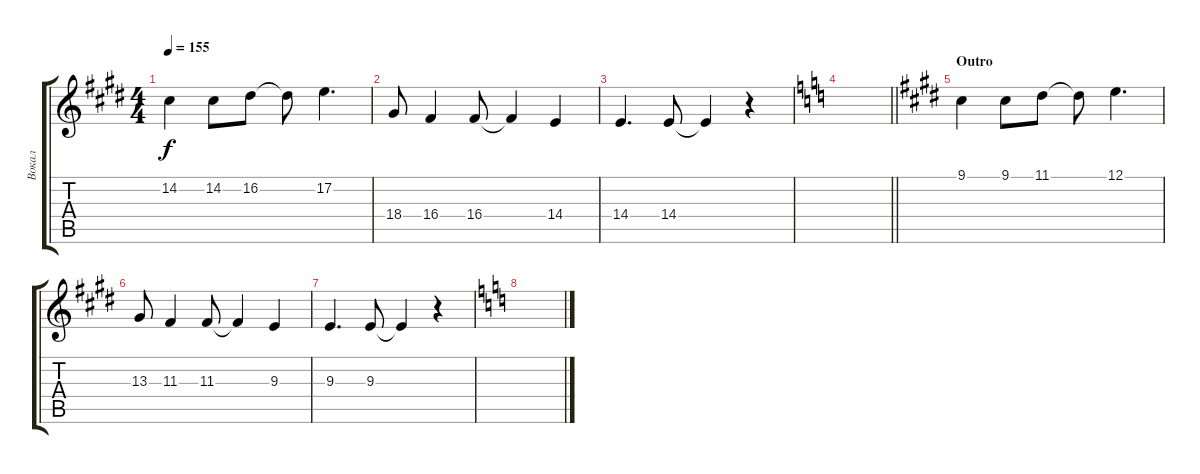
\track ("Вокал" "Вокал") {instrument flute}
\staff {score tabs}
\tuning (E4 B3 G3 D3 A2 E2) {hide}
\ts (4 4)
\tempo 155
\clef g2
\ks e
14.2.4{dy f} 14.2.8 16.2.8 16.2{t}.8 17.2.4{d} |
18.4.8 16.4.4 16.4.8 16.4{t}.4 14.4.4 |
14.4.4{d} 14.4.8 14.4{t}.4 r.4 |
\barLineRight lightlight
\ks c
|
\section ("" "Outro")
\ks e
9.1.4 9.1.8 11.1.8 11.1{t}.8 12.1.4{d} |
13.3.8 11.3.4 11.3.8 11.3{t}.4 9.3.4 |
9.3.4{d} 9.3.8 9.3{t}.4 r.4 |
\ks c
